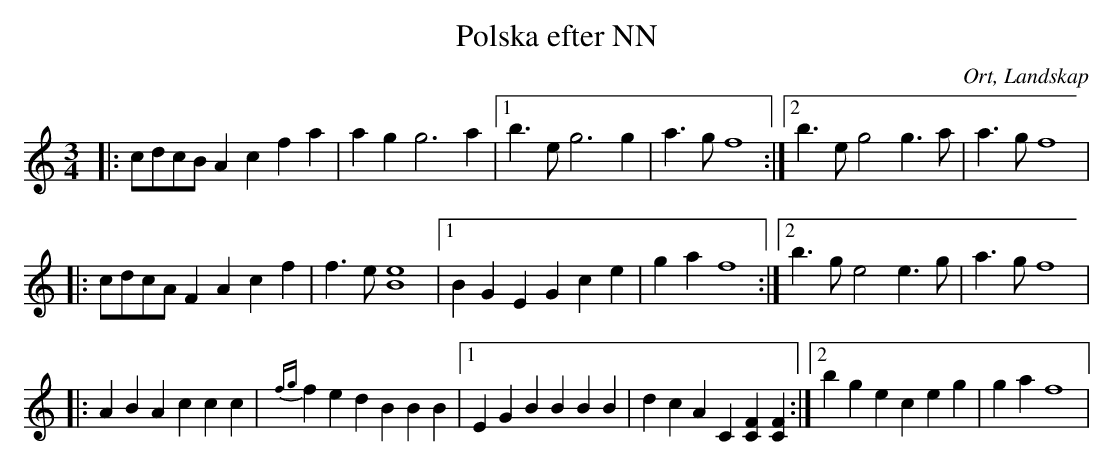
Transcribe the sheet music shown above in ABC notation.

X:1
T:Polska efter NN
O:Ort, Landskap
M:3/4
L:1/8
K:C
|: cdcB A2c2 f2a2|a2g2 g6 a2|1 b2>e2 g6 g2|a2>g2 f8 :|2 b2>e2 g4 g2>a2|a2>g2 f8 |
|:cdcA F2A2 c2f2|f2>e2 [B8e8]|1 B2G2E2G2 c2e2|g2a2 f8:|2 b2>g2 e4 e2>g2|a2>g2 f8|
|:A2B2 A2c2 c2c2|{fg}f2e2 d2B2 B2B2|1 E2G2 B2B2 B2B2|d2c2 A2C2 [C2F2][C2F2]:|2 b2g2 e2c2 e2g2|g2a2 f8|
